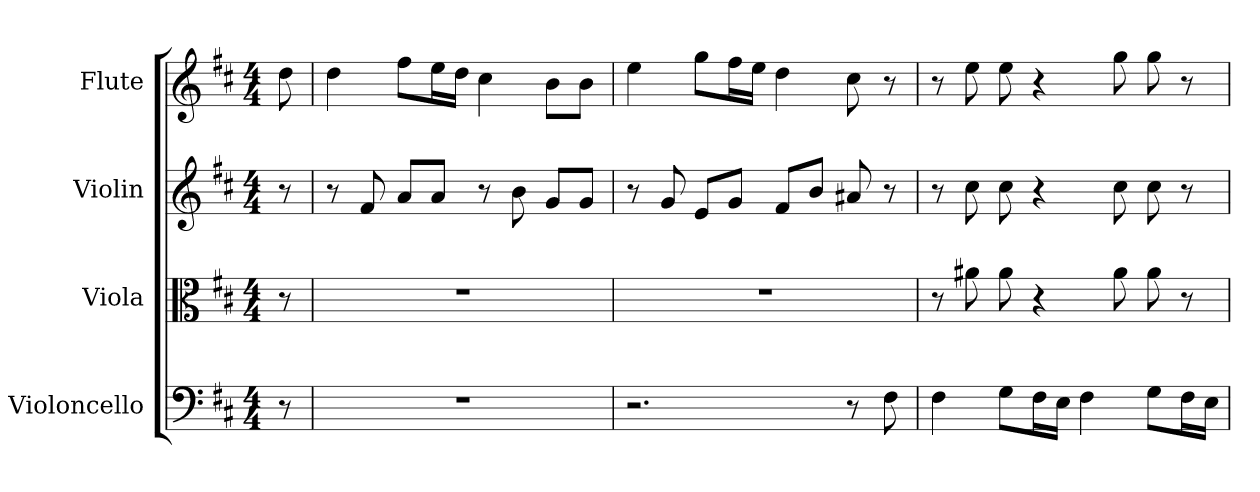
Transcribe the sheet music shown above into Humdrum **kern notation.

**kern	**kern	**kern	**kern
*part4	*part3	*part2	*part1
*staff4	*staff3	*staff2	*staff1
*I"Violoncello	*I"Viola	*I"Violin	*I"Flute
*I'Vc	*I'Vla	*I'Vln	*I'Fl
*clefF4	*clefC3	*	*
*k[f#c#]	*k[f#c#]	*k[f#c#]	*k[f#c#]
*b:	*b:	*b:	*b:
*M4/4	*M4/4	*M4/4	*M4/4
*MM120	*MM120	*MM120	*MM120
=	=	=	=
8r	8r	8r	8dd
=1	=1	=1	=1
1r	1r	8r	4dd
.	.	8f#	.
.	.	8aL	8ff#L
.	.	8aJ	16eeL
.	.	.	16ddJJ
.	.	8r	4cc#
.	.	8b	.
.	.	8gL	8bL
.	.	8gJ	8bJ
=2	=2	=2	=2
2.r	1r	8r	4ee
.	.	8g	.
.	.	8eL	8ggL
.	.	8gJ	16ff#L
.	.	.	16eeJJ
.	.	8f#L	4dd
.	.	8bJ	.
8r	.	8a#X	8cc#
8F#	.	8r	8r
=3	=3	=3	=3
4F#	8r	8r	8r
.	8a#X	8cc#	8ee
8G\L	8a#	8cc#	8ee
16F#\L	4r	4r	4r
16E\JJ	.	.	.
4F#	.	.	.
.	8a#	8cc#	8gg
8G\L	8a#	8cc#	8gg
16F#\L	8r	8r	8r
16E\JJ	.	.	.
=	=	=	=
*-	*-	*-	*-
